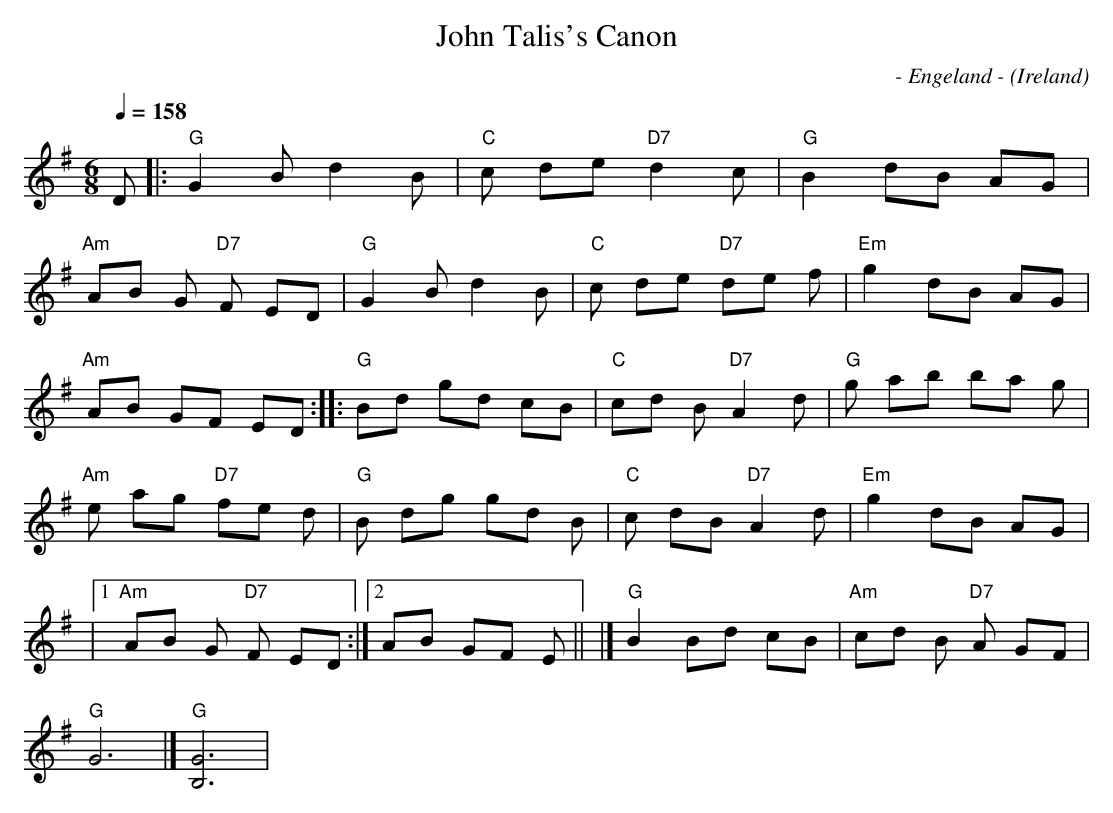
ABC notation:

X:1
T:John Talis's Canon
C:- Engeland -
O:Ireland
M:6/8
L:1/8
Q:1/4=158
K:G
V:1
D  |:"G" G2 Bd2 B|"C" c de "D7" d2 c|"G" B2 dB AG |
"Am" AB G"D7" F ED |"G" G2 Bd2 B|"C" c de "D7" de f|"Em" g2 dB AG |
"Am" AB GF ED :| |:"G" Bd gd cB |"C" cd B"D7" A2 d|"G" g ab ba g|
"Am" e ag "D7" fe d|"G" B dg gd B|"C" c dB "D7" A2 d|"Em" g2 dB AG |
|1 "Am" AB G"D7" F ED :|2 AB GF E|| |]"G" B2 Bd cB |"Am" cd B"D7" A GF |
"G" G6 |] "G" [G6B,6]|
